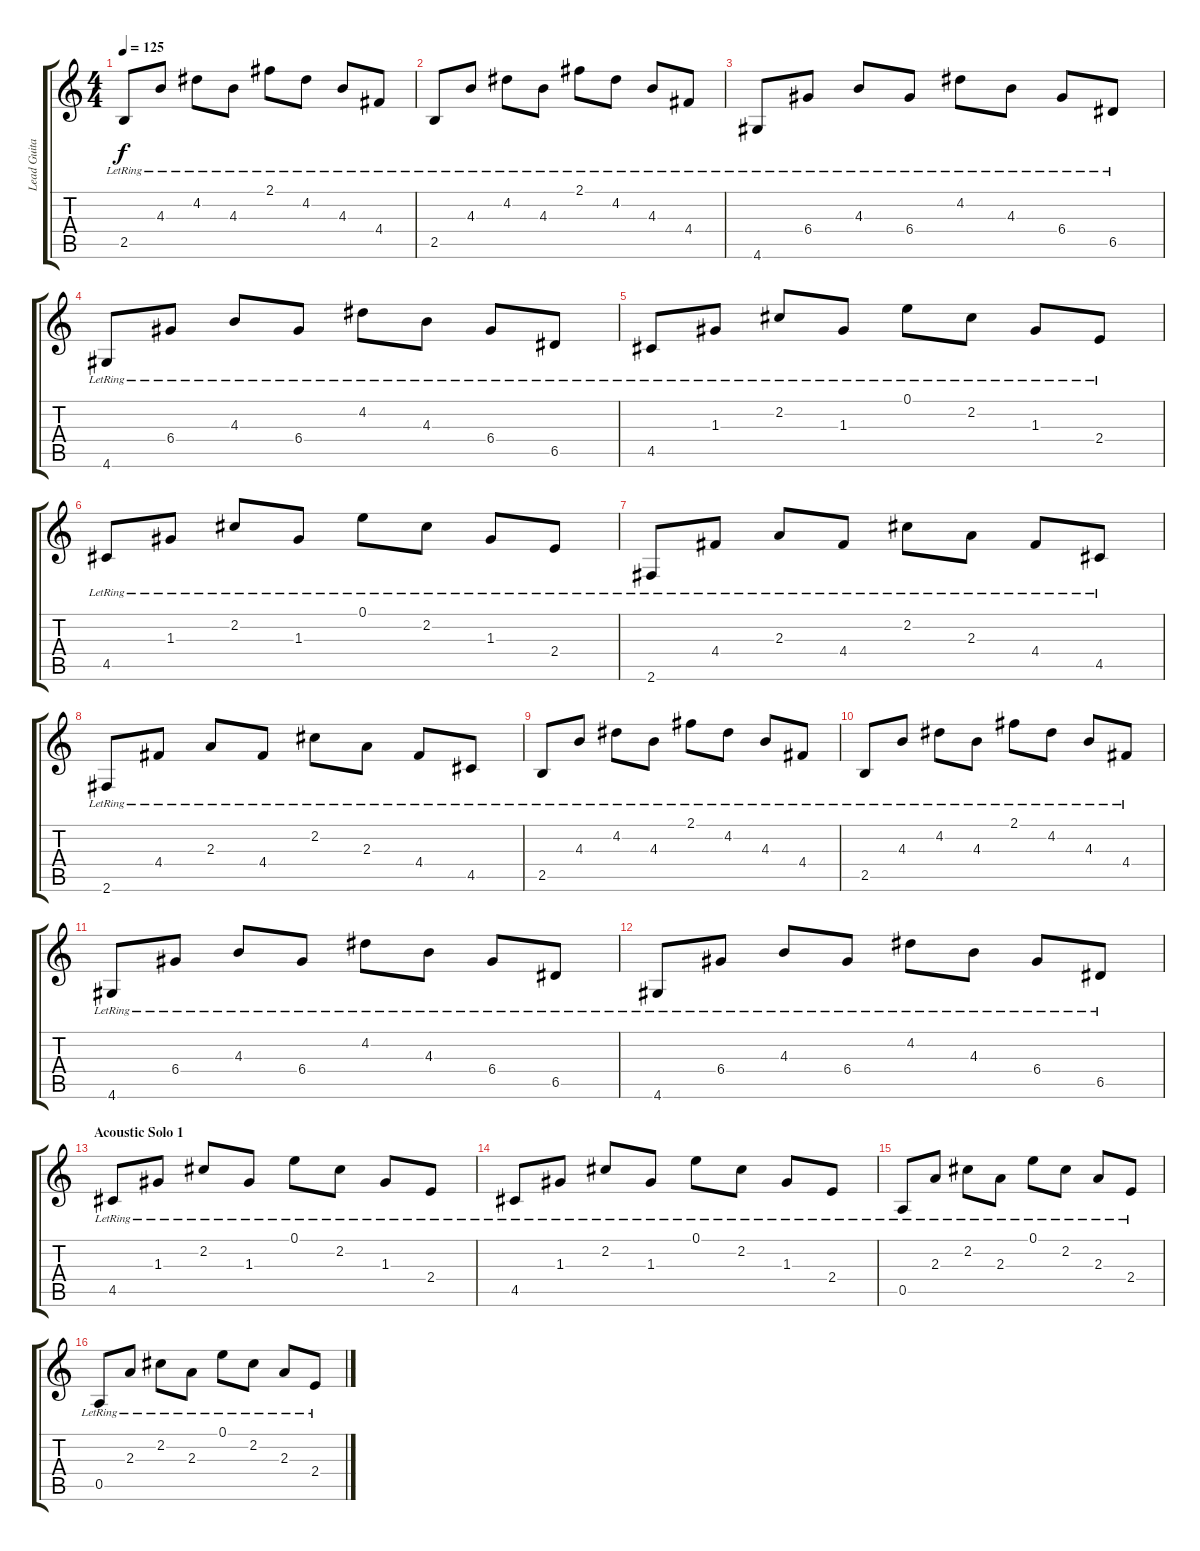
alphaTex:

\track ("Lead Guitar 2" "Lead Guita") {instrument overdrivenguitar}
\staff {score tabs}
\tuning (E4 B3 G3 D3 A2 E2) {hide}
\ts (4 4)
\tempo 125
\clef g2
\ks c
2.5{lr}.8{dy f} 4.3{lr}.8 4.2{lr}.8 4.3{lr}.8 2.1{lr}.8 4.2{lr}.8 4.3{lr}.8 4.4{lr}.8 |
2.5{lr}.8 4.3{lr}.8 4.2{lr}.8 4.3{lr}.8 2.1{lr}.8 4.2{lr}.8 4.3{lr}.8 4.4{lr}.8 |
4.6{lr}.8 6.4{lr}.8 4.3{lr}.8 6.4{lr}.8 4.2{lr}.8 4.3{lr}.8 6.4{lr}.8 6.5{lr}.8 |
4.6{lr}.8 6.4{lr}.8 4.3{lr}.8 6.4{lr}.8 4.2{lr}.8 4.3{lr}.8 6.4{lr}.8 6.5{lr}.8 |
4.5{lr}.8{volume 13 instrument electricguitarjazz} 1.3{lr}.8 2.2{lr}.8 1.3{lr}.8 0.1{lr}.8 2.2{lr}.8 1.3{lr}.8 2.4{lr}.8 |
4.5{lr}.8 1.3{lr}.8 2.2{lr}.8 1.3{lr}.8 0.1{lr}.8 2.2{lr}.8 1.3{lr}.8 2.4{lr}.8 |
2.6{lr}.8 4.4{lr}.8 2.3{lr}.8 4.4{lr}.8 2.2{lr}.8 2.3{lr}.8 4.4{lr}.8 4.5{lr}.8 |
2.6{lr}.8 4.4{lr}.8 2.3{lr}.8 4.4{lr}.8 2.2{lr}.8 2.3{lr}.8 4.4{lr}.8 4.5{lr}.8 |
2.5{lr}.8 4.3{lr}.8 4.2{lr}.8 4.3{lr}.8 2.1{lr}.8 4.2{lr}.8 4.3{lr}.8 4.4{lr}.8 |
2.5{lr}.8 4.3{lr}.8 4.2{lr}.8 4.3{lr}.8 2.1{lr}.8 4.2{lr}.8 4.3{lr}.8 4.4{lr}.8 |
4.6{lr}.8 6.4{lr}.8 4.3{lr}.8 6.4{lr}.8 4.2{lr}.8 4.3{lr}.8 6.4{lr}.8 6.5{lr}.8 |
4.6{lr}.8 6.4{lr}.8 4.3{lr}.8 6.4{lr}.8 4.2{lr}.8 4.3{lr}.8 6.4{lr}.8 6.5{lr}.8 |
\section ("" "Acoustic Solo 1")
4.5{lr}.8{volume 13 instrument electricguitarjazz} 1.3{lr}.8 2.2{lr}.8 1.3{lr}.8 0.1{lr}.8 2.2{lr}.8 1.3{lr}.8 2.4{lr}.8 |
4.5{lr}.8 1.3{lr}.8 2.2{lr}.8 1.3{lr}.8 0.1{lr}.8 2.2{lr}.8 1.3{lr}.8 2.4{lr}.8 |
0.5{lr}.8 2.3{lr}.8 2.2{lr}.8 2.3{lr}.8 0.1{lr}.8 2.2{lr}.8 2.3{lr}.8 2.4{lr}.8 |
0.5{lr}.8 2.3{lr}.8 2.2{lr}.8 2.3{lr}.8 0.1{lr}.8 2.2{lr}.8 2.3{lr}.8 2.4{lr}.8
